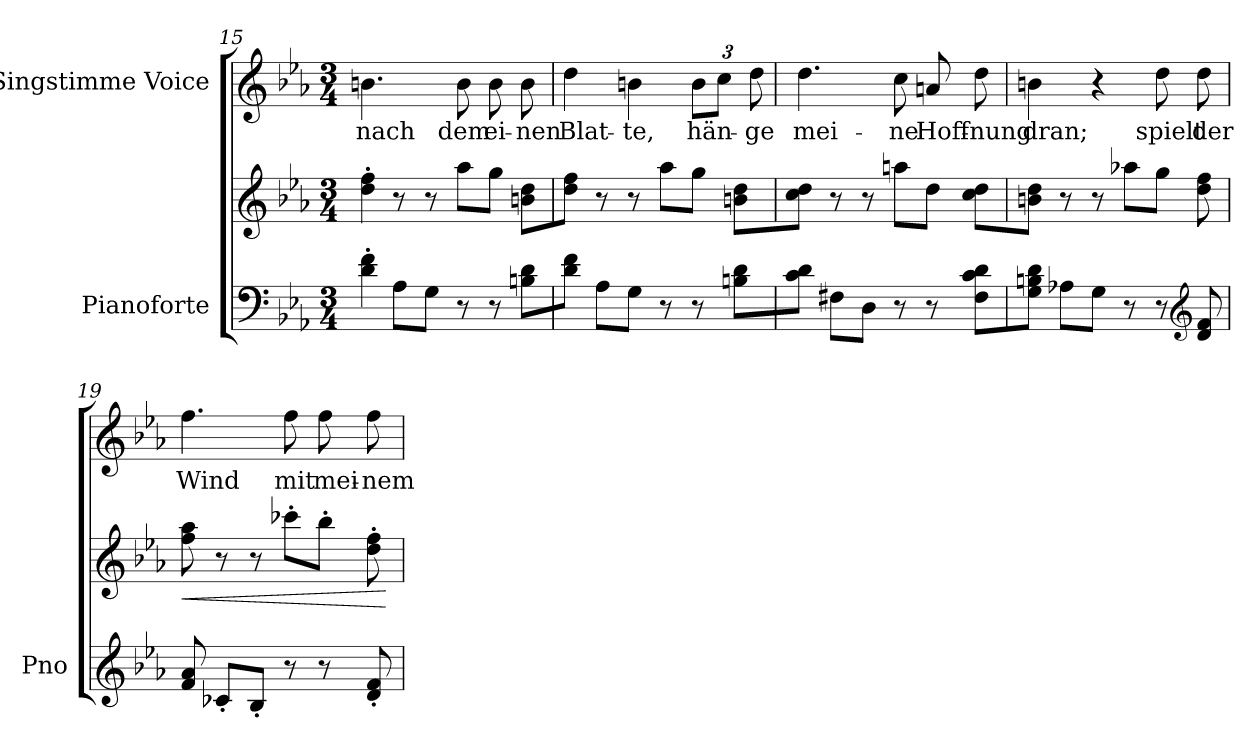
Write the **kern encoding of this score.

**kern	**kern	**dynam	**kern	**text
*part2	*part2	*part2	*part1	*part1
*staff3	*staff2	*staff2/3	*staff1	*staff1
*I"Pianoforte	*	*	*I"Singstimme Voice	*
*I'Pno	*	*	*	*
*clefF4	*clefG2	*	*clefG2	*
*k[b-e-a-]	*k[b-e-a-]	*	*k[b-e-a-]	*
*M3/4	*M3/4	*	*M3/4	*
=15	=15	=15	=15	=15
!	!	!	!	!LO:LY:b
8d\' 8f\'J	8dd\' 8ff\'J	.	4.bn\	nach
8A-\L	8r	.	.	.
8G\J	8r	.	.	.
!	!	!	!	!LO:LY:b
8r	8aa-\L	.	8b\	dem
!	!	!	!	!LO:LY:b
8r	8gg\J	.	8b\	ei-
!	!	!	!	!LO:LY:b
8Bn\ 8d\L	8bn\ 8dd\L	.	8b\	-nen
=16	=16	=16	=16	=16
!	!	!	!	!LO:LY:b
8d\ 8f\J	8dd\ 8ff\J	.	4dd\	Blat-
8A-\L	8r	.	.	.
!	!	!	!	!LO:LY:b
8G\J	8r	.	4bn\	-te,
8r	8aa-\L	.	.	.
*	*	*	*Xbrackettup	*
!	!	!	!	!LO:LY:b
8r	8gg\J	.	12b\L	hän-
.	.	.	12cc\J	.
8Bn\ 8d\L	8bn\ 8dd\L	.	.	.
!	!	!	!	!LO:LY:b
.	.	.	12dd\	-ge
=17	=17	=17	=17	=17
!	!	!	!	!LO:LY:b
8c\ 8d\J	8cc\ 8dd\J	.	4.dd\	mei-
8F#X\L	8r	.	.	.
8D\J	8r	.	.	.
!	!	!	!	!LO:LY:b
8r	8aan\L	.	8cc\	-ne
!	!	!	!	!LO:LY:b
8r	8dd\J	.	8an/	Hoff-
!	!	!	!	!LO:LY:b
8F#\ 8c\ 8d\L	8cc\ 8dd\L	.	8dd\	-nung
=18	=18	=18	=18	=18
!	!	!	!	!LO:LY:b
8G\ 8Bn\ 8d\J	8bn\ 8dd\J	.	4bn\	dran;
8A-X\L	8r	.	.	.
8G\J	8r	.	4r	.
8r	8aa-X\L	.	.	.
!	!	!	!	!LO:LY:b
8r	8gg\J	.	8dd\	spielt
*clefG2	*	*	*	*
!	!	!	!	!LO:LY:b
8d/ 8f/	8dd\ 8ff\	.	8dd\	der
!!LO:LB:g=z
=19	=19	=19	=19	=19
!	!	!LO:HP:b	!	!LO:LY:b
8f/ 8a-/	8ff\ 8aa-\	<	4.ff\	Wind
8c-X'/L	8r	.	.	.
8B-'/J	8r	.	.	.
!	!	!	!	!LO:LY:b
8r	8ccc-X'\L	.	8ff\	mit
!	!	!	!	!LO:LY:b
8r	8bb-'\J	.	8ff\	mei-
!	!	!	!	!LO:LY:b
8d/' 8f/'	8dd\' 8ff\'	.	8ff\	-nem
.	.	[	.	.
=	=	=	=	=
*-	*-	*-	*-	*-
